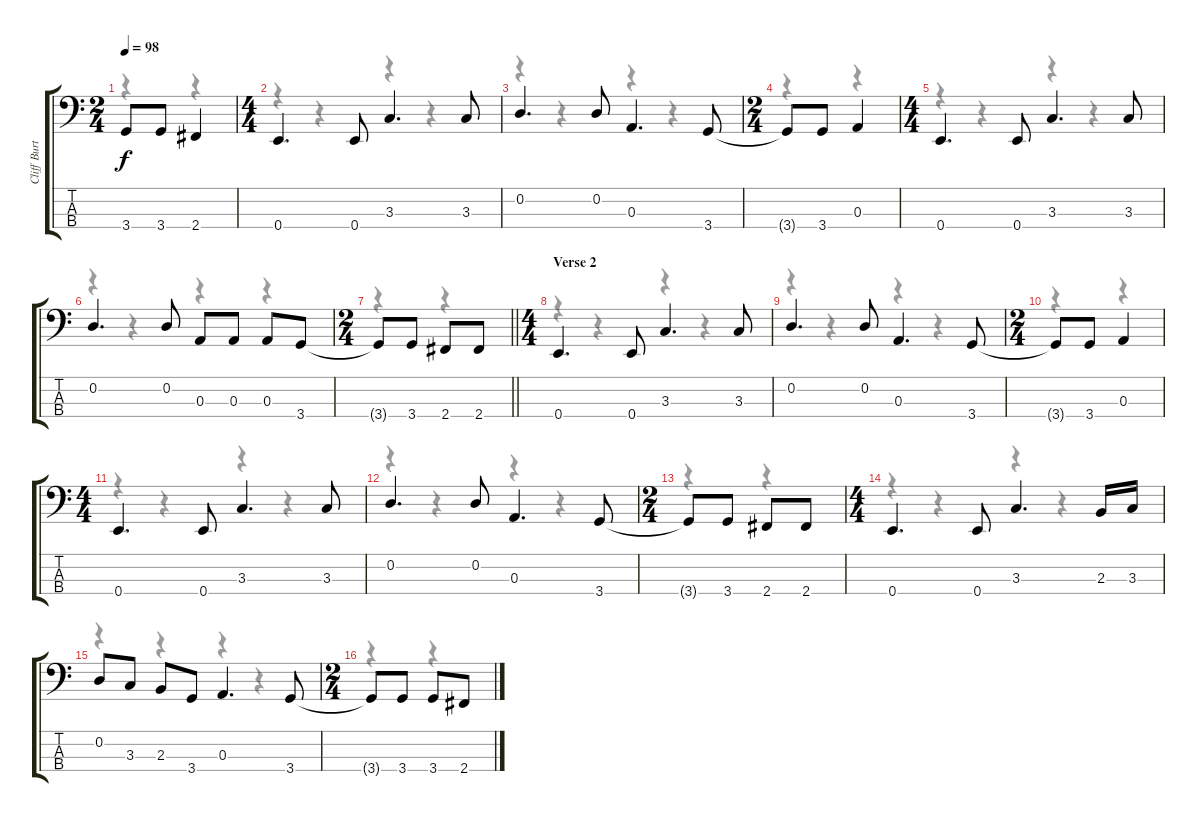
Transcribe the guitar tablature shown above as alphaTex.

\track ("Cliff Burton" "Cliff Burt") {instrument electricbassfinger}
\staff {score tabs}
\tuning (G2 D2 A1 E1) {hide}
\voice
\ts (2 4)
\tempo 98
\clef f4
\ks c
3.4{t}.8{dy f} 3.4.8 2.4.4 |
\ts (4 4)
0.4.4{d} 0.4.8 3.3.4{d} 3.3.8 |
0.2.4{d} 0.2.8 0.3.4{d} 3.4.8 |
\ts (2 4)
3.4{t}.8 3.4.8 0.3.4 |
\ts (4 4)
0.4.4{d} 0.4.8 3.3.4{d} 3.3.8 |
0.2.4{d} 0.2.8 0.3.8 0.3.8 0.3.8 3.4.8 |
\ts (2 4)
\barLineRight lightlight
3.4{t}.8 3.4.8 2.4.8 2.4.8 |
\ts (4 4)
\section ("" "Verse 2")
0.4.4{d} 0.4.8 3.3.4{d} 3.3.8 |
0.2.4{d} 0.2.8 0.3.4{d} 3.4.8 |
\ts (2 4)
3.4{t}.8 3.4.8 0.3.4 |
\ts (4 4)
0.4.4{d} 0.4.8 3.3.4{d} 3.3.8 |
0.2.4{d} 0.2.8 0.3.4{d} 3.4.8 |
\ts (2 4)
3.4{t}.8 3.4.8 2.4.8 2.4.8 |
\ts (4 4)
0.4.4{d} 0.4.8 3.3.4{d} 2.3.16 3.3.16 |
0.2.8 3.3.8 2.3.8 3.4.8 0.3.4{d} 3.4.8 |
\ts (2 4)
3.4{t}.8 3.4.8 3.4.8 2.4.8
\voice
\clef f4
\ottava regular
\simile none
\ks c
r.4{dy f} r.4 |
r.4 r.4 r.4 r.4 |
r.4 r.4 r.4 r.4 |
r.4 r.4 |
r.4 r.4 r.4 r.4 |
r.4 r.4 r.4 r.4 |
\barLineRight lightlight
r.4 r.4 |
r.4 r.4 r.4 r.4 |
r.4 r.4 r.4 r.4 |
r.4 r.4 |
r.4 r.4 r.4 r.4 |
r.4 r.4 r.4 r.4 |
r.4 r.4 |
r.4 r.4 r.4 r.4 |
r.4 r.4 r.4 r.4 |
r.4 r.4
